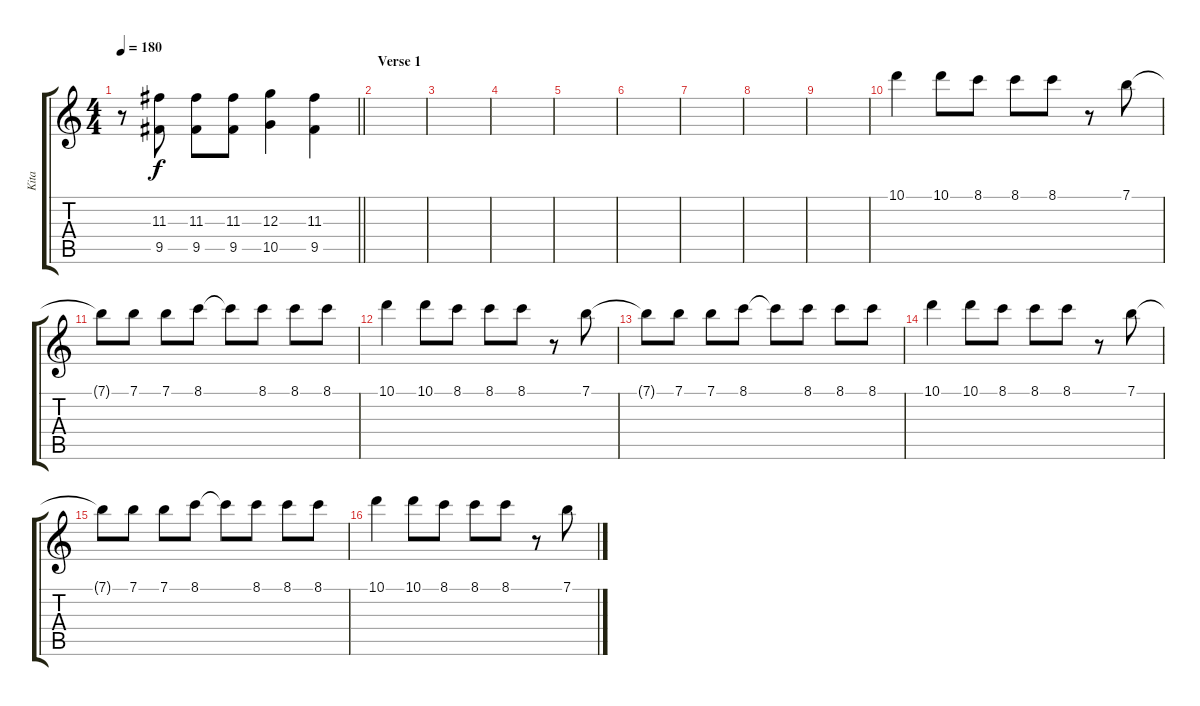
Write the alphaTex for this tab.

\track ("Kita" "Kita") {instrument distortionguitar}
\staff {score tabs}
\tuning (E4 B3 G3 D3 A2 E2) {hide}
\ts (4 4)
\tempo 180
\clef g2
\barLineRight lightlight
\ks c
r.8{dy f} (11.3 9.5).8 (11.3 9.5).8 (11.3 9.5).8 (12.3 10.5).4 (11.3 9.5).4 |
\section ("" "Verse 1")
|
|
|
|
|
|
|
|
10.1.4{instrument acousticguitarsteel} 10.1.8 8.1.8 8.1.8 8.1.8 r.8 7.1.8 |
7.1{t}.8 7.1.8 7.1.8 8.1.8 8.1{t}.8 8.1.8 8.1.8 8.1.8 |
10.1.4 10.1.8 8.1.8 8.1.8 8.1.8 r.8 7.1.8 |
7.1{t}.8 7.1.8 7.1.8 8.1.8 8.1{t}.8 8.1.8 8.1.8 8.1.8 |
10.1.4 10.1.8 8.1.8 8.1.8 8.1.8 r.8 7.1.8 |
7.1{t}.8 7.1.8 7.1.8 8.1.8 8.1{t}.8 8.1.8 8.1.8 8.1.8 |
10.1.4 10.1.8 8.1.8 8.1.8 8.1.8 r.8 7.1.8
